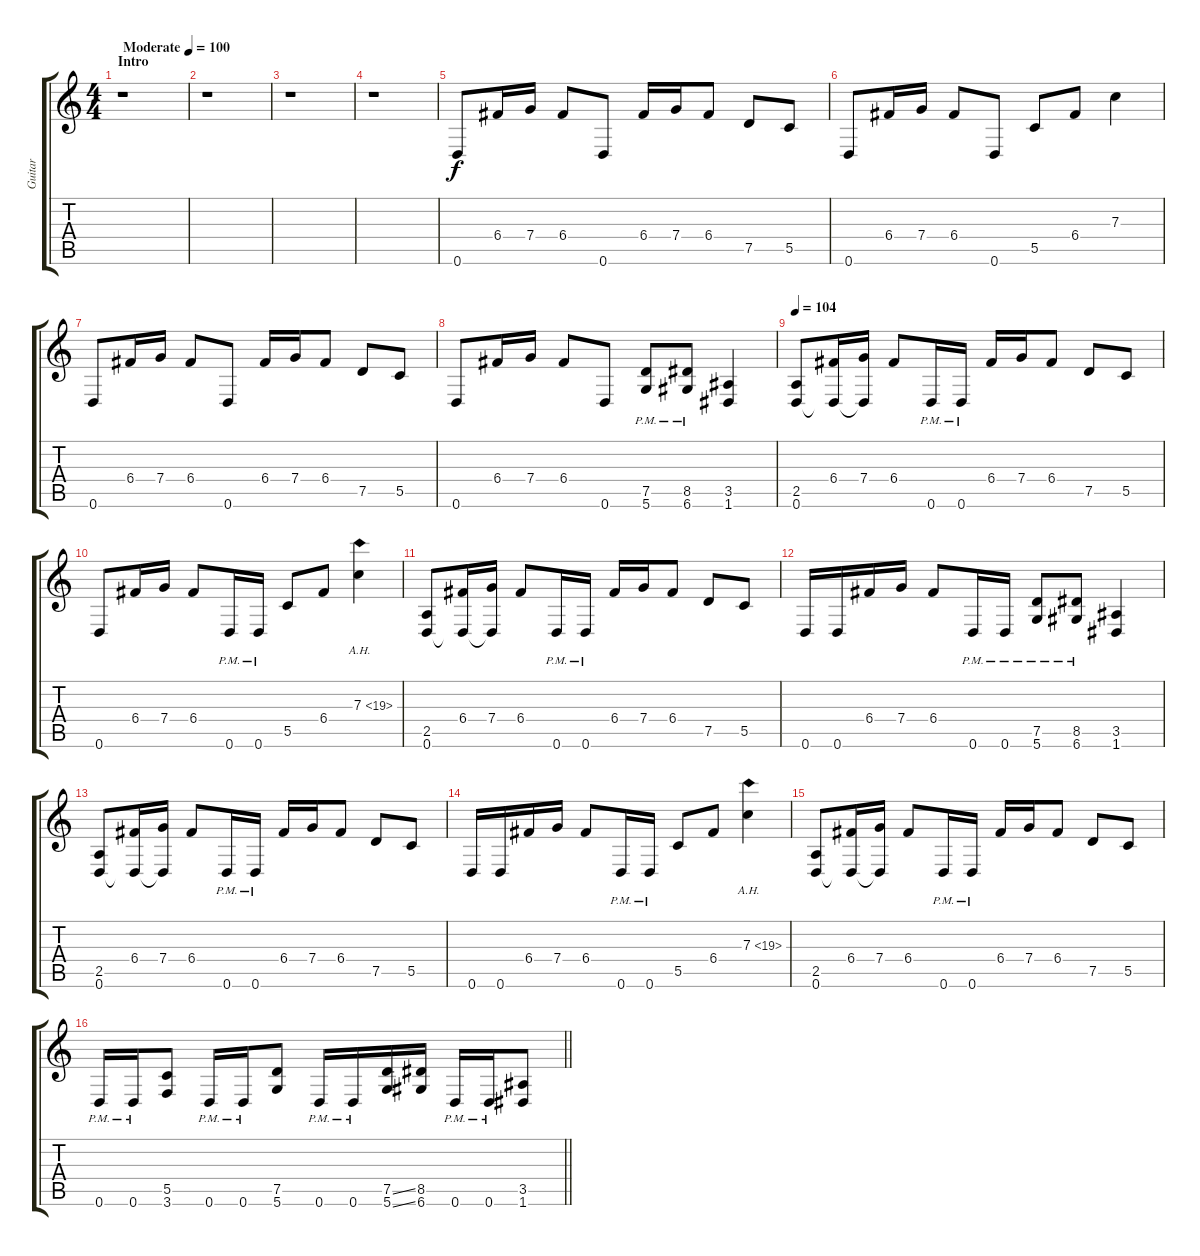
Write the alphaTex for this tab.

\track ("Guitar" "Guitar") {instrument electricguitarjazz}
\staff {score tabs}
\tuning (D4 A3 F3 C3 G2 D2) {hide}
\ts (4 4)
\section ("" "Intro")
\tempo (100 "Moderate")
\clef g2
\ks c
r.1{dy f instrument electricguitarjazz} |
r.1 |
r.1 |
r.1 |
0.6.8 6.4.16 7.4.16 6.4.8 0.6.8 6.4.16 7.4.16 6.4.8 7.5.8 5.5.8 |
0.6.8 6.4.16 7.4.16 6.4.8 0.6.8 5.5.8 6.4.8 7.3.4 |
0.6.8 6.4.16 7.4.16 6.4.8 0.6.8 6.4.16 7.4.16 6.4.8 7.5.8 5.5.8 |
0.6.8 6.4.16 7.4.16 6.4.8 0.6.8 (7.5{pm} 5.6{pm}).8{instrument distortionguitar} (8.5{pm} 6.6{pm}).8 (3.5 1.6).4 |
\tempo 104
(2.5 0.6).8 (6.4 0.6{t}).16 (7.4 0.6{t}).16 6.4.8 0.6{pm}.16 0.6{pm}.16 6.4.16 7.4.16 6.4.8 7.5.8 5.5.8 |
0.6.8 6.4.16 7.4.16 6.4.8 0.6{pm}.16 0.6{pm}.16 5.5.8 6.4.8 7.3{ah 12}.4 |
(2.5 0.6).8 (6.4 0.6{t}).16 (7.4 0.6{t}).16 6.4.8 0.6{pm}.16 0.6{pm}.16 6.4.16 7.4.16 6.4.8 7.5.8 5.5.8 |
0.6.16 0.6.16 6.4.16 7.4.16 6.4.8 0.6{pm}.16 0.6{pm}.16 (7.5{pm} 5.6{pm}).8 (8.5{pm} 6.6{pm}).8 (3.5 1.6).4 |
(2.5 0.6).8 (6.4 0.6{t}).16 (7.4 0.6{t}).16 6.4.8 0.6{pm}.16 0.6{pm}.16 6.4.16 7.4.16 6.4.8 7.5.8 5.5.8 |
0.6.16 0.6.16 6.4.16 7.4.16 6.4.8 0.6{pm}.16 0.6{pm}.16 5.5.8 6.4.8 7.3{ah 12}.4 |
(2.5 0.6).8 (6.4 0.6{t}).16 (7.4 0.6{t}).16 6.4.8 0.6{pm}.16 0.6{pm}.16 6.4.16 7.4.16 6.4.8 7.5.8 5.5.8 |
\barLineRight lightlight
0.6{pm}.16 0.6{pm}.16 (5.5 3.6).8 0.6{pm}.16 0.6{pm}.16 (7.5 5.6).8 0.6{pm}.16 0.6{pm}.16 (7.5{ss} 5.6{ss}).16 (8.5 6.6).16 0.6{pm}.16 0.6{pm}.16 (3.5 1.6).8
